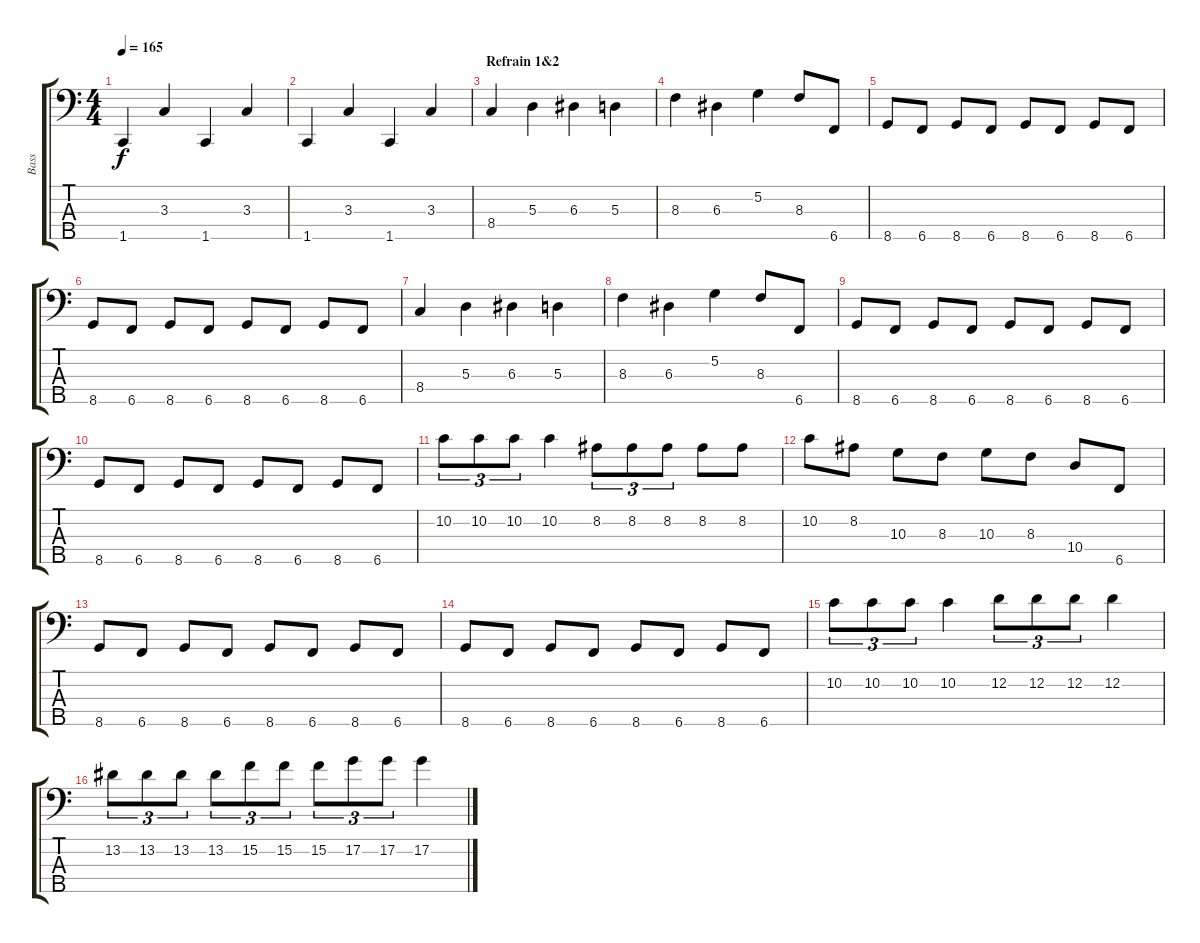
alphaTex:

\track ("Bass" "Bass") {instrument electricbassfinger}
\staff {score tabs}
\tuning (G2 D2 A1 E1 B0) {hide}
\ts (4 4)
\tempo 165
\clef f4
\ks c
1.5.4{dy f} 3.3.4 1.5.4 3.3.4 |
1.5.4 3.3.4 1.5.4 3.3.4 |
\section ("" "Refrain 1&2")
8.4.4 5.3.4 6.3.4 5.3.4 |
8.3.4 6.3.4 5.2.4 8.3.8 6.5.8 |
8.5.8 6.5.8 8.5.8 6.5.8 8.5.8 6.5.8 8.5.8 6.5.8 |
8.5.8 6.5.8 8.5.8 6.5.8 8.5.8 6.5.8 8.5.8 6.5.8 |
8.4.4 5.3.4 6.3.4 5.3.4 |
8.3.4 6.3.4 5.2.4 8.3.8 6.5.8 |
8.5.8 6.5.8 8.5.8 6.5.8 8.5.8 6.5.8 8.5.8 6.5.8 |
8.5.8 6.5.8 8.5.8 6.5.8 8.5.8 6.5.8 8.5.8 6.5.8 |
10.2.8{tu (3 2)} 10.2.8{tu (3 2)} 10.2.8{tu (3 2)} 10.2.4 8.2.8{tu (3 2)} 8.2.8{tu (3 2)} 8.2.8{tu (3 2)} 8.2.8 8.2.8 |
10.2.8 8.2.8 10.3.8 8.3.8 10.3.8 8.3.8 10.4.8 6.5.8 |
8.5.8 6.5.8 8.5.8 6.5.8 8.5.8 6.5.8 8.5.8 6.5.8 |
8.5.8 6.5.8 8.5.8 6.5.8 8.5.8 6.5.8 8.5.8 6.5.8 |
10.2.8{tu (3 2)} 10.2.8{tu (3 2)} 10.2.8{tu (3 2)} 10.2.4 12.2.8{tu (3 2)} 12.2.8{tu (3 2)} 12.2.8{tu (3 2)} 12.2.4 |
13.2.8{tu (3 2)} 13.2.8{tu (3 2)} 13.2.8{tu (3 2)} 13.2.8{tu (3 2)} 15.2.8{tu (3 2)} 15.2.8{tu (3 2)} 15.2.8{tu (3 2)} 17.2.8{tu (3 2)} 17.2.8{tu (3 2)} 17.2.4
